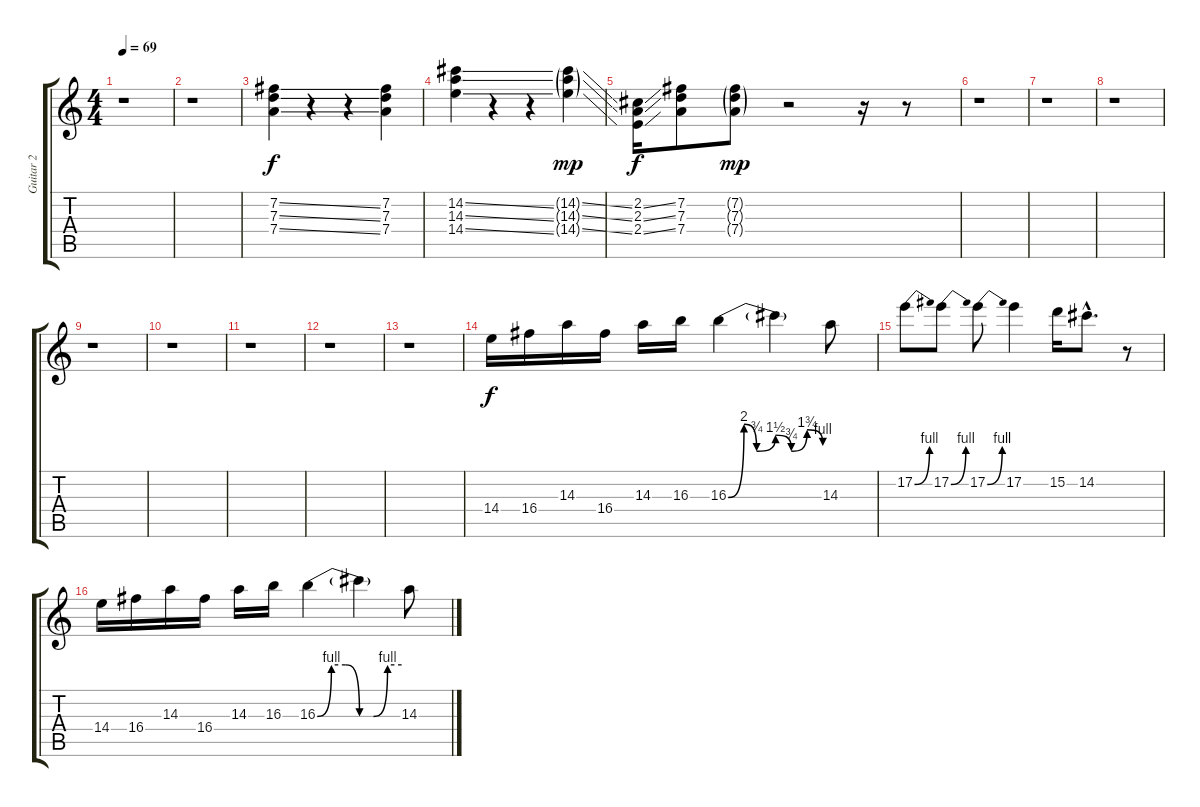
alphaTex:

\track ("Guitar 2" "Guitar 2") {instrument distortionguitar}
\staff {score tabs}
\tuning (E4 B3 G3 D3 A2 E2) {hide}
\ts (4 4)
\tempo 69
\clef g2
\ks c
r.1{dy mp} |
r.1 |
(7.2{ss} 7.3{ss} 7.4{ss}).4{dy f} r.4 r.4 (7.2 7.3 7.4).4 |
(14.2{ss} 14.3{ss} 14.4{ss}).4 r.4 r.4 (14.2{ss g} 14.3{ss g} 14.4{ss g}).4{dy mp} |
(2.2{ss} 2.3{ss} 2.4{ss}).16{dy f} (7.2 7.3 7.4).8 (7.2{g} 7.3{g} 7.4{g}).8{dy mp} r.2 r.16 r.8 |
r.1 |
r.1 |
r.1 |
r.1 |
r.1 |
r.1 |
r.1 |
r.1 |
14.4.16{dy f} 16.4.16 14.3.16 16.4.16 14.3.16 16.3.16 16.3{be (custom 0 0 10 8 18 3 30 6 40 3 50 7 60 4)}.4 16.3{t}.4 14.3.8 |
17.2{be (bend 0 0 60 4)}.8 17.2{be (bend 0 0 60 4)}.8 17.2{be (bend 0 0 60 4)}.8 17.2.4 15.2.16 14.2{hac}.8{d} r.8 |
14.4.16 16.4.16 14.3.16 16.4.16 14.3.16 16.3.16 16.3{be (custom 0 0 10 4 20 4 30 0 40 0 50 4 60 4)}.4 16.3{t}.4 14.3.8
